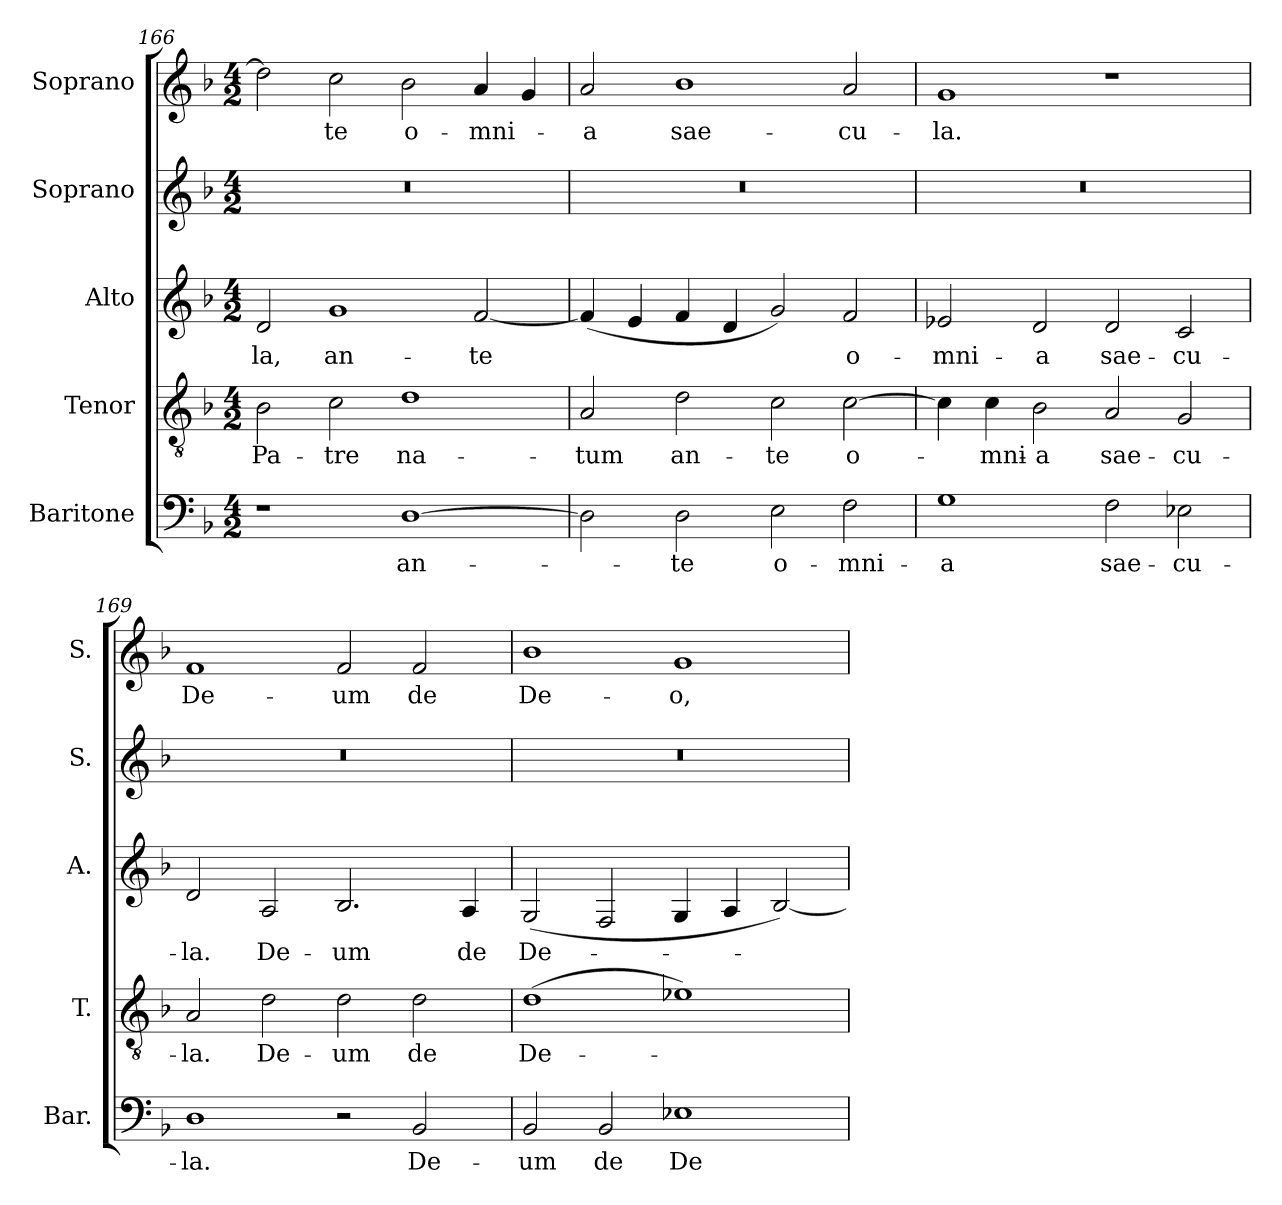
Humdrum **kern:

**kern	**text	**kern	**text	**kern	**text	**kern	**kern	**text
*part5	*part5	*part4	*part4	*part3	*part3	*part2	*part1	*part1
*staff5	*staff5	*staff4	*staff4	*staff3	*staff3	*staff2	*staff1	*staff1
*I"Baritone	*	*I"Tenor	*	*I"Alto	*	*I"Soprano	*I"Soprano	*
*I'Bar.	*	*I'T.	*	*I'A.	*	*I'S.	*I'S.	*
*clefF4	*	*clefGv2	*	*clefG2	*	*clefG2	*clefG2	*
*	*	*ITrd7c12	*	*	*	*	*	*
*k[b-]	*	*k[b-]	*	*k[b-]	*	*k[b-]	*k[b-]	*
*F:	*	*F:	*	*F:	*	*F:	*F:	*
*M4/2	*	*M4/2	*	*M4/2	*	*M4/2	*M4/2	*
=166	=166	=166	=166	=166	=166	=166	=166	=166
!	!	!	!LO:LY:b:color=#000000	!	!	!	!	!
!	!	!	!	!	!LO:LY:b:color=#000000	!LO:N:vis=1	!	!
1r	.	2BB-i\	Pa-	2di/	-la,	0r	2ddi\]	.
!	!	!	!LO:LY:b:color=#000000	!	!	!	!	!
!	!	!	!	!	!LO:LY:b:color=#000000	!	!	!
!	!	!	!	!	!	!	!	!LO:LY:b:color=#000000
.	.	2Ci\	-tre	1gi	an-	.	2cci\	-te
!	!LO:LY:b:color=#000000	!	!	!	!	!	!	!
!	!	!	!LO:LY:b:color=#000000	!	!	!	!	!
!	!	!	!	!	!	!	!	!LO:LY:b:color=#000000
[1Di	an-	1Di	na-	.	.	.	2b-i\	o-
!	!	!	!	!	!LO:LY:b:color=#000000	!	!	!
!	!	!	!	!	!	!	!	!LO:LY:b:color=#000000
.	.	.	.	[2fi/	-te	.	4ai/	-mni-
.	.	.	.	.	.	.	4gi/	.
=167	=167	=167	=167	=167	=167	=167	=167	=167
!	!	!	!LO:LY:b:color=#000000	!	!	!LO:N:vis=1	!	!
!	!	!	!	!	!	!	!	!LO:LY:b:color=#000000
2Di\]	.	2AAi/	-tum	(4fi/]	.	0r	2ai/	-a
.	.	.	.	4ei/	.	.	.	.
!	!LO:LY:b:color=#000000	!	!	!	!	!	!	!
!	!	!	!LO:LY:b:color=#000000	!	!	!	!	!
!	!	!	!	!	!	!	!	!LO:LY:b:color=#000000
2Di\	-te	2Di\	an-	4fi/	.	.	1b-i	sae-
.	.	.	.	4di/	.	.	.	.
!	!LO:LY:b:color=#000000	!	!	!	!	!	!	!
!	!	!	!LO:LY:b:color=#000000	!	!	!	!	!
2Ei\	o-	2Ci\	-te	2gi/)	.	.	.	.
!	!LO:LY:b:color=#000000	!	!	!	!	!	!	!
!	!	!	!LO:LY:b:color=#000000	!	!	!	!	!
!	!	!	!	!	!LO:LY:b:color=#000000	!	!	!
!	!	!	!	!	!	!	!	!LO:LY:b:color=#000000
2Fi\	-mni-	[2Ci\	o-	2fi/	o-	.	2ai/	-cu-
=168	=168	=168	=168	=168	=168	=168	=168	=168
!	!LO:LY:b:color=#000000	!	!	!	!	!	!	!
!	!	!	!	!	!LO:LY:b:color=#000000	!LO:N:vis=1	!	!
!	!	!	!	!	!	!	!	!LO:LY:b:color=#000000
1Gi	-a	4Ci\]	.	2e-Xi/	-mni-	0r	1gi	-la.
!	!	!	!LO:LY:b:color=#000000	!	!	!	!	!
.	.	4Ci\	-mni-	.	.	.	.	.
!	!	!	!LO:LY:b:color=#000000	!	!	!	!	!
!	!	!	!	!	!LO:LY:b:color=#000000	!	!	!
.	.	2BB-i\	-a	2di/	-a	.	.	.
!	!LO:LY:b:color=#000000	!	!	!	!	!	!	!
!	!	!	!LO:LY:b:color=#000000	!	!	!	!	!
!	!	!	!	!	!LO:LY:b:color=#000000	!	!	!
2Fi\	sae-	2AAi/	sae-	2di/	sae-	.	1r	.
!	!LO:LY:b:color=#000000	!	!	!	!	!	!	!
!	!	!	!LO:LY:b:color=#000000	!	!	!	!	!
!	!	!	!	!	!LO:LY:b:color=#000000	!	!	!
2E-Xi\	-cu-	2GGi/	-cu-	2ci/	-cu-	.	.	.
=169	=169	=169	=169	=169	=169	=169	=169	=169
!	!LO:LY:b:color=#000000	!	!	!	!	!	!	!
!	!	!	!LO:LY:b:color=#000000	!	!	!	!	!
!	!	!	!	!	!LO:LY:b:color=#000000	!LO:N:vis=1	!	!
!	!	!	!	!	!	!	!	!LO:LY:b:color=#000000
1Di	-la.	2AAi/	-la.	2di/	-la.	0r	1fi	De-
!	!	!	!LO:LY:b:color=#000000	!	!	!	!	!
!	!	!	!	!	!LO:LY:b:color=#000000	!	!	!
.	.	2Di\	De-	2Ai/	De-	.	.	.
!	!	!	!LO:LY:b:color=#000000	!	!	!	!	!
!	!	!	!	!	!LO:LY:b:color=#000000	!	!	!
!	!	!	!	!	!	!	!	!LO:LY:b:color=#000000
2r	.	2Di\	-um	2.B-i/	-um	.	2fi/	-um
!	!LO:LY:b:color=#000000	!	!	!	!	!	!	!
!	!	!	!LO:LY:b:color=#000000	!	!	!	!	!
!	!	!	!	!	!	!	!	!LO:LY:b:color=#000000
2BB-i/	De-	2Di\	de	.	.	.	2fi/	de
!	!	!	!	!	!LO:LY:b:color=#000000	!	!	!
.	.	.	.	4Ai/	de	.	.	.
!!LO:LB:g=z
=170	=170	=170	=170	=170	=170	=170	=170	=170
!	!LO:LY:b:color=#000000	!	!	!	!	!	!	!
!	!	!	!LO:LY:b:color=#000000	!	!	!	!	!
!	!	!	!	!	!LO:LY:b:color=#000000	!LO:N:vis=1	!	!
!	!	!	!	!	!	!	!	!LO:LY:b:color=#000000
2BB-i/	-um	(1Di	De-	(2Gi/	De-	0r	1b-i	De-
!	!LO:LY:b:color=#000000	!	!	!	!	!	!	!
2BB-i/	de	.	.	2Fi/	.	.	.	.
!	!LO:LY:b:color=#000000	!	!	!	!	!	!	!
!	!	!	!	!	!	!	!	!LO:LY:b:color=#000000
1E-Xi	De-	1E-Xi)	.	4Gi/	.	.	1gi	-o,
.	.	.	.	4Ai/	.	.	.	.
.	.	.	.	[2B-i/)	.	.	.	.
=	=	=	=	=	=	=	=	=
*-	*-	*-	*-	*-	*-	*-	*-	*-
